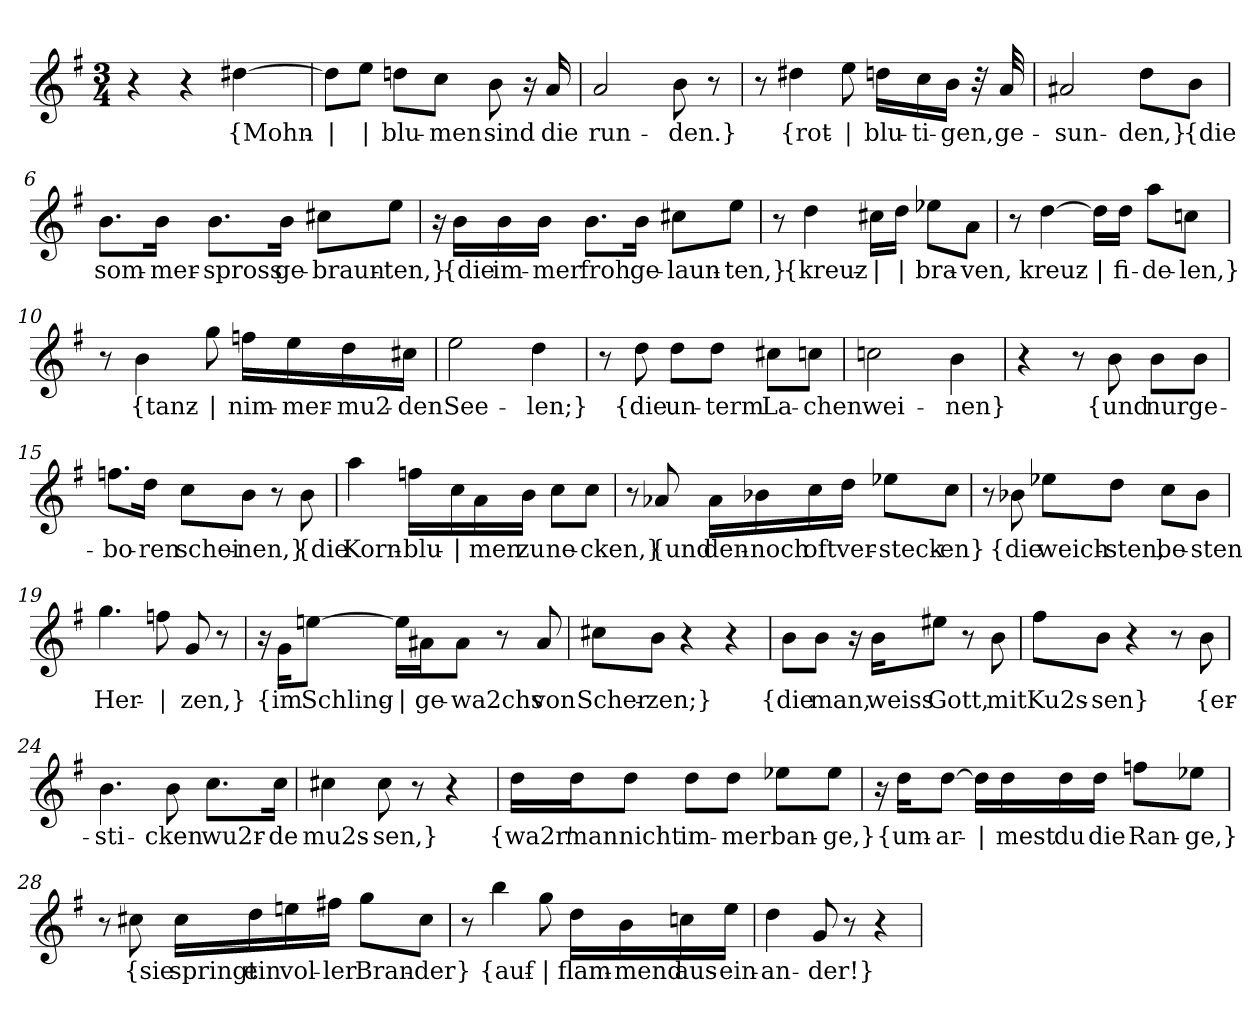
**kern	**text
*part1	*part1
*staff1	*staff1
*clefG2	*
*k[f#]	*
*M3/4	*
=1	=1
4r	.
4r	.
!	!LO:LY:b
[4dd#X\	{Mohn-
=2	=2
!	!LO:LY:b
8dd#\L]	|
!	!LO:LY:b
8ee\J	|
!	!LO:LY:b
8ddn\L	-blu-
!	!LO:LY:b
8cc\J	-men
!	!LO:LY:b
8b\	sind
16r	.
!	!LO:LY:b
16a/	die
=3	=3
!	!LO:LY:b
2a/	run-
!	!LO:LY:b
8b\	-den.}
8r	.
=4	=4
8r	.
!	!LO:LY:b
4dd#X\	{rot-
!	!LO:LY:b
8ee\	|
!	!LO:LY:b
16ddn\LL	-blu-
!	!LO:LY:b
16cc\	-ti-
!	!LO:LY:b
16b\JJ	-gen,
32r	.
!	!LO:LY:b
32a/	ge-
=5	=5
!	!LO:LY:b
2a#X/	-sun-
!	!LO:LY:b
8dd\L	-den,}
!	!LO:LY:b
8b\J	{die
!!LO:LB:g=z
=6	=6
!	!LO:LY:b
8.b\L	som-
!	!LO:LY:b
16b\Jk	-mer-
!	!LO:LY:b
8.b\L	-spross
!	!LO:LY:b
16b\Jk	ge-
!	!LO:LY:b
8cc#X\L	-braun-
!	!LO:LY:b
8ee\J	-ten,}
=7	=7
16r	.
!	!LO:LY:b
16b\LL	{die
!	!LO:LY:b
16b\	im-
!	!LO:LY:b
16b\JJ	-mer
!	!LO:LY:b
8.b\L	froh
!	!LO:LY:b
16b\Jk	ge-
!	!LO:LY:b
8cc#X\L	-laun-
!	!LO:LY:b
8ee\J	-ten,}
=8	=8
8r	.
!	!LO:LY:b
4dd\	{kreuz-
!	!LO:LY:b
16cc#X\LL	|
!	!LO:LY:b
16dd\JJ	|
!	!LO:LY:b
8ee-X\L	-bra-
!	!LO:LY:b
8a\J	-ven,
!!LO:LB:g=z
=9	=9
8r	.
!	!LO:LY:b
[4dd\	kreuz-
!	!LO:LY:b
16dd\LL]	|
!	!LO:LY:b
16dd\JJ	-fi-
!	!LO:LY:b
8aa\L	-de-
!	!LO:LY:b
8ccn\J	-len,}
=10	=10
8r	.
!	!LO:LY:b
4b\	{tanz-
!	!LO:LY:b
8gg\	|
!	!LO:LY:b
16ffn\LL	-nim-
!	!LO:LY:b
16ee\	-mer-
!	!LO:LY:b
16dd\	-mu2-
!	!LO:LY:b
16cc#X\JJ	-den
=11	=11
!	!LO:LY:b
2ee\	See-
!	!LO:LY:b
4dd\	-len;}
=12	=12
8r	.
!	!LO:LY:b
8dd\	{die
!	!LO:LY:b
8dd\L	un-
!	!LO:LY:b
8dd\J	-term
!	!LO:LY:b
8cc#X\L	La-
!	!LO:LY:b
8ccn\J	-chen
!!LO:LB:g=z
=13	=13
!	!LO:LY:b
2ccn\	wei-
!	!LO:LY:b
4b\	-nen}
=14	=14
4r	.
8r	.
!	!LO:LY:b
8b\	{und
!	!LO:LY:b
8b\L	nur
!	!LO:LY:b
8b\J	ge-
=15	=15
!	!LO:LY:b
8.ffn\L	-bo-
!	!LO:LY:b
16dd\Jk	-ren
!	!LO:LY:b
8cc\L	schei-
!	!LO:LY:b
8b\J	-nen,}
8r	.
!	!LO:LY:b
8b\	{die
=16	=16
!	!LO:LY:b
4aa\	Korn-
!	!LO:LY:b
16ffn\LL	-blu-
!	!LO:LY:b
16cc\	|
!	!LO:LY:b
16a\	-men
!	!LO:LY:b
16b\JJ	zu
!	!LO:LY:b
8cc\L	ne-
!	!LO:LY:b
8cc\J	-cken,}
!!LO:LB:g=z
=17	=17
8r	.
!	!LO:LY:b
8a-X/	{und
!	!LO:LY:b
16a-\LL	den-
!	!LO:LY:b
16b-X\	-noch
!	!LO:LY:b
16cc\	oft
!	!LO:LY:b
16dd\JJ	ver-
!	!LO:LY:b
8ee-X\L	-steck-
!	!LO:LY:b
8cc\J	-en}
=18	=18
8r	.
!	!LO:LY:b
8b-X\	{die
!	!LO:LY:b
8ee-X\L	weich-
!	!LO:LY:b
8dd\J	-sten,
!	!LO:LY:b
8cc\L	be-
!	!LO:LY:b
8b-\J	-sten
=19	=19
!	!LO:LY:b
4.gg\	Her-
!	!LO:LY:b
8ffn\	|
!	!LO:LY:b
8g/	-zen,}
8r	.
!!LO:LB:g=z
=20	=20
16r	.
!	!LO:LY:b
16g\KL	{im
!	!LO:LY:b
[8een\J	Schling-
!	!LO:LY:b
16een\LL]	|
!	!LO:LY:b
16a#X\J	-ge-
!	!LO:LY:b
8a#\J	-wa2chs
8r	.
!	!LO:LY:b
8a#/	von
=21	=21
!	!LO:LY:b
8cc#X\L	Scher-
!	!LO:LY:b
8b\J	-zen;}
4r	.
4r	.
=22	=22
!	!LO:LY:b
8b\L	{die
!	!LO:LY:b
8b\J	man,
16r	.
!	!LO:LY:b
16b\KL	weiss
!	!LO:LY:b
8ee#X\J	Gott,
8r	.
!	!LO:LY:b
8b\	mit
=23	=23
!	!LO:LY:b
8ff#\L	Ku2s-
!	!LO:LY:b
8b\J	-sen}
4r	.
8r	.
!	!LO:LY:b
8b\	{er-
!!LO:LB:g=z
=24	=24
!	!LO:LY:b
4.b\	-sti-
!	!LO:LY:b
8b\	-cken
!	!LO:LY:b
8.cc\L	wu2r-
!	!LO:LY:b
16cc\Jk	-de
=25	=25
!	!LO:LY:b
4cc#X\	mu2s-
!	!LO:LY:b
8cc#\	-sen,}
8r	.
4r	.
=26	=26
!	!LO:LY:b
16dd\LL	{wa2r'
!	!LO:LY:b
16dd\J	man
!	!LO:LY:b
8dd\J	nicht
!	!LO:LY:b
8dd\L	im-
!	!LO:LY:b
8dd\J	-mer
!	!LO:LY:b
8ee-X\L	ban-
!	!LO:LY:b
8ee-\J	-ge,}
!!LO:LB:g=z
=27	=27
16r	.
!	!LO:LY:b
16dd\KL	{um-
!	!LO:LY:b
[8dd\J	-ar-
!	!LO:LY:b
16dd\LL]	|
!	!LO:LY:b
16dd\	-mest
!	!LO:LY:b
16dd\	du
!	!LO:LY:b
16dd\JJ	die
!	!LO:LY:b
8ffn\L	Ran-
!	!LO:LY:b
8ee-X\J	-ge,}
=28	=28
8r	.
!	!LO:LY:b
8cc#X\	{sie
!	!LO:LY:b
16cc#\LL	springt
!	!LO:LY:b
16dd\	ein
!	!LO:LY:b
16een\	vol-
!	!LO:LY:b
16ff#X\JJ	-ler
!	!LO:LY:b
8gg\L	Bran-
!	!LO:LY:b
8cc#\J	-der}
=29	=29
8r	.
!	!LO:LY:b
4bb\	{auf-
!	!LO:LY:b
8gg\	|
!	!LO:LY:b
16dd\LL	-flam-
!	!LO:LY:b
16b\	-mend
!	!LO:LY:b
16ccn\	aus-
!	!LO:LY:b
16ee\JJ	-ein-
!!LO:LB:g=z
=30	=30
!	!LO:LY:b
4dd\	-an-
!	!LO:LY:b
8g/	der!}
8r	.
4r	.
=	=
*-	*-
